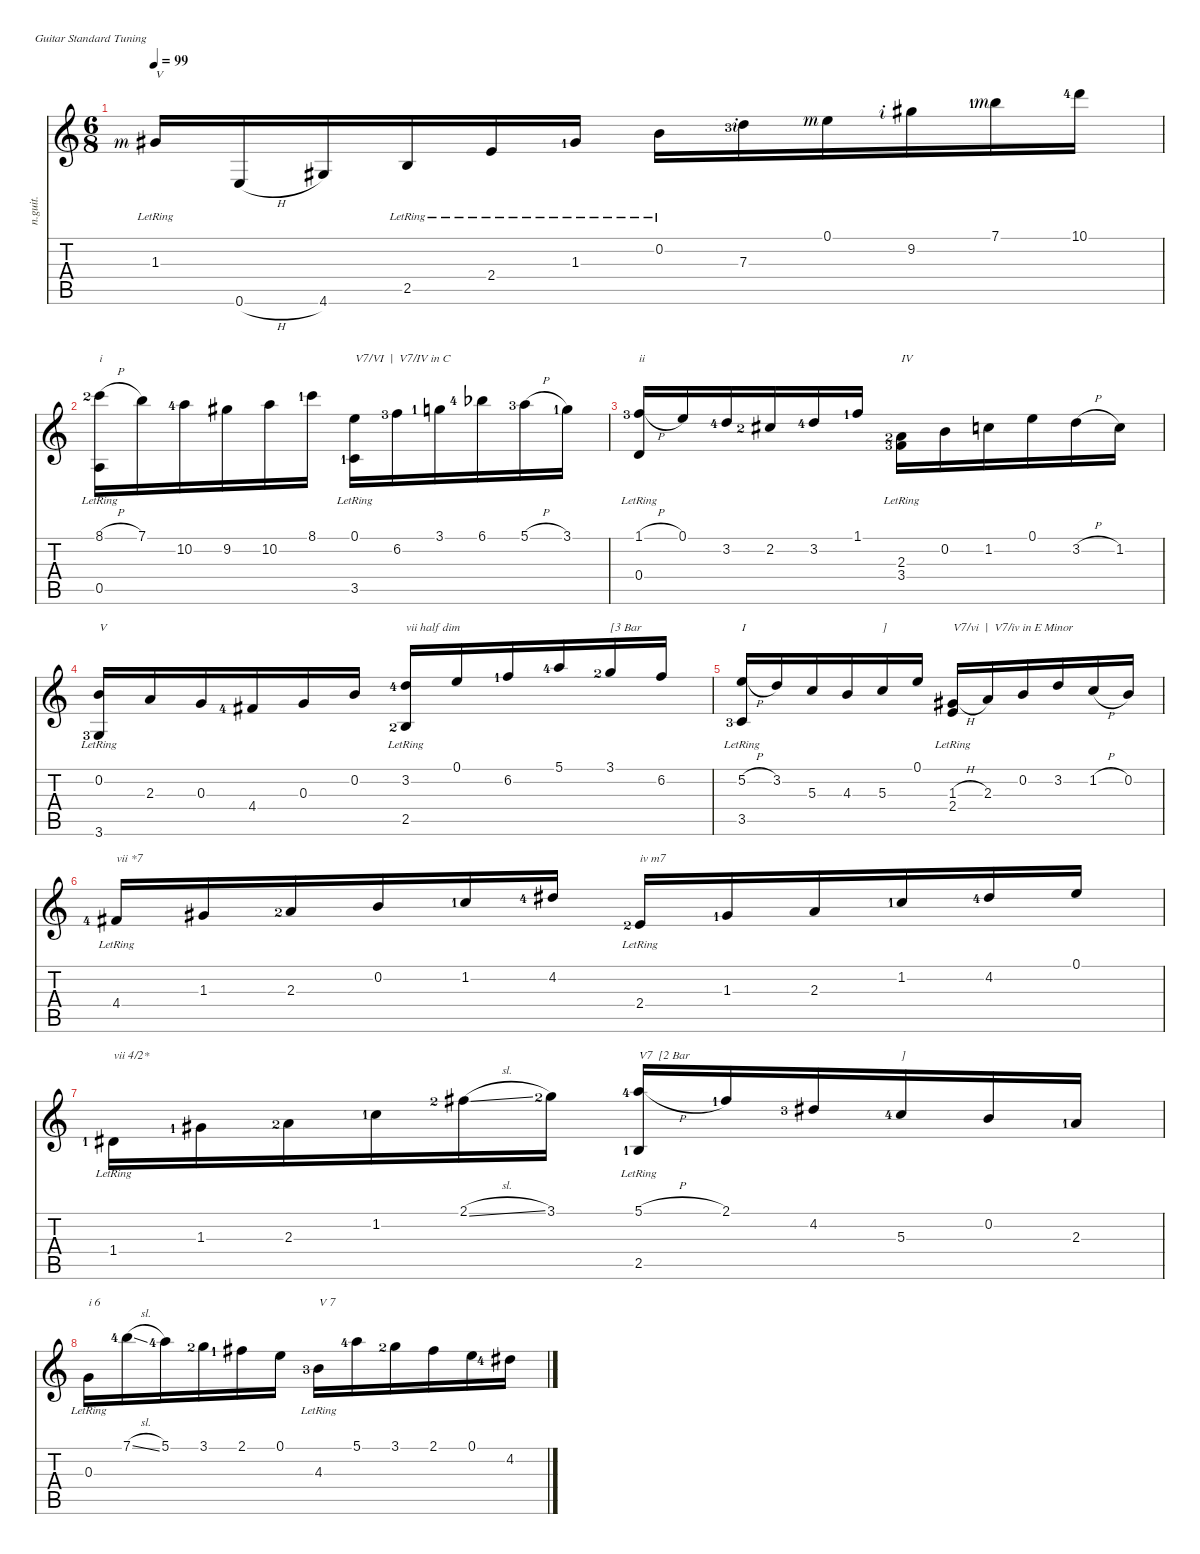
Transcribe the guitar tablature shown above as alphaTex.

\defaultSystemsLayout 4
\hideDynamics
\bracketExtendMode nobrackets
\track ("Nylon Guitar" "n.guit.") {instrument acousticguitarnylon}
\staff {score tabs}
\tuning (E4 B3 G3 D3 A2 E2)
\ts (6 8)
\tempo 99
\clef g2
\ks c
1.3{lr rf 3 acc #}.16{txt "V" dy mf beam Up} 0.6{h}.16{beam Up} 4.6{acc #}.16{beam Up} 2.5{lr}.16{beam Up} 2.4{lr}.16{beam Up} 1.3{lr lf 2 acc #}.16{beam Up} 0.2{lr}.16{beam Down} 7.3{lf 4 rf 2}.16{beam Down} 0.1{rf 3}.16{beam Down} 9.2{rf 2 acc #}.16{beam Down} 7.1{lf 2 rf 3}.16{beam Down} 10.1{lf 5}.16{beam Down} |
(8.1{h lf 3} 0.5{lr}).16{txt "i" beam Down} 7.1.16{beam Down} 10.2{lf 5}.16{beam Down} 9.2{acc #}.16{beam Down} 10.2.16{beam Down} 8.1{lf 2}.16{beam Down} (3.5{lr lf 2} 0.1).16{txt "V7/VI  |  V7/IV in C" beam Down} 6.2{lf 4}.16{beam Down} 3.1{lf 2}.16{beam Down} 6.1{lf 5 acc b}.16{beam Down} 5.1{h lf 4}.16{beam Down} 3.1{lf 2}.16{beam Down} |
(1.1{h lf 4} 0.4{lr}).16{txt "ii" beam Up} 0.1.16{beam Up} 3.2{lf 5}.16{beam Up} 2.2{lf 3 acc #}.16{beam Up} 3.2{lf 5}.16{beam Up} 1.1{lf 2}.16{beam Up} (2.3{lf 3} 3.4{lr lf 4}).16{txt "IV" beam Down} 0.2.16{beam Down} 1.2.16{beam Down} 0.1.16{beam Down} 3.2{h}.16{beam Down} 1.2.16{beam Down} |
(0.2 3.6{lr lf 4}).16{txt "V" beam Up} 2.3.16{beam Up} 0.3.16{beam Up} 4.4{lf 5 acc #}.16{beam Up} 0.3.16{beam Up} 0.2.16{beam Up} (3.2{lf 5} 2.5{lr lf 3}).16{txt "vii half dim" beam Up} 0.1.16{beam Up} 6.2{lf 2}.16{beam Up} 5.1{lf 5}.16{beam Up} 3.1{lf 3}.16{txt "[3 Bar" beam Up} 6.2.16{beam Up} |
(5.2{h} 3.5{lr lf 4}).16{txt "I" beam Up} 3.2.16{beam Up} 5.3.16{beam Up} 4.3.16{beam Up} 5.3.16{txt "]" beam Up} 0.1.16{beam Up} (1.3{h acc #} 2.4{lr}).16{txt "V7/vi  |  V7/iv in E Minor" beam Up} 2.3.16{beam Up} 0.2.16{beam Up} 3.2.16{beam Up} 1.2{h}.16{beam Up} 0.2.16{beam Up} |
4.4{lr lf 5 acc #}.16{txt "vii *7" beam Up} 1.3{acc #}.16{beam Up} 2.3{lf 3}.16{beam Up} 0.2.16{beam Up} 1.2{lf 2}.16{beam Up} 4.2{lf 5 acc #}.16{beam Up} 2.4{lr lf 3}.16{txt "iv m7" beam Up} 1.3{lf 2 acc #}.16{beam Up} 2.3.16{beam Up} 1.2{lf 2}.16{beam Up} 4.2{lf 5 acc #}.16{beam Up} 0.1.16{beam Up} |
1.4{lr lf 2 acc #}.16{txt "vii 4/2*" beam Down} 1.3{lf 2 acc #}.16{beam Down} 2.3{lf 3}.16{beam Down} 1.2{lf 2}.16{beam Down} 2.1{sl lf 3 acc #}.16{beam Down} 3.1{lf 3}.16{beam Down} (5.1{h lf 5} 2.5{lr lf 2}).16{txt "V7  [2 Bar" beam Up} 2.1{lf 2 acc #}.16{beam Up} 4.2{lf 4 acc #}.16{beam Up} 5.3{lf 5}.16{txt "]" beam Up} 0.2.16{beam Up} 2.3{lf 2}.16{beam Up} |
0.3{lr}.16{txt "i 6" beam Down} 7.1{sl lf 5}.16{beam Down} 5.1{lf 5}.16{beam Down} 3.1{lf 3}.16{beam Down} 2.1{lf 2 acc #}.16{beam Down} 0.1.16{beam Down} 4.3{lr lf 4}.16{txt "V 7" beam Down} 5.1{lf 5}.16{beam Down} 3.1{lf 3}.16{beam Down} 2.1{acc #}.16{beam Down} 0.1.16{beam Down} 4.2{lf 5 acc #}.16{beam Down}
